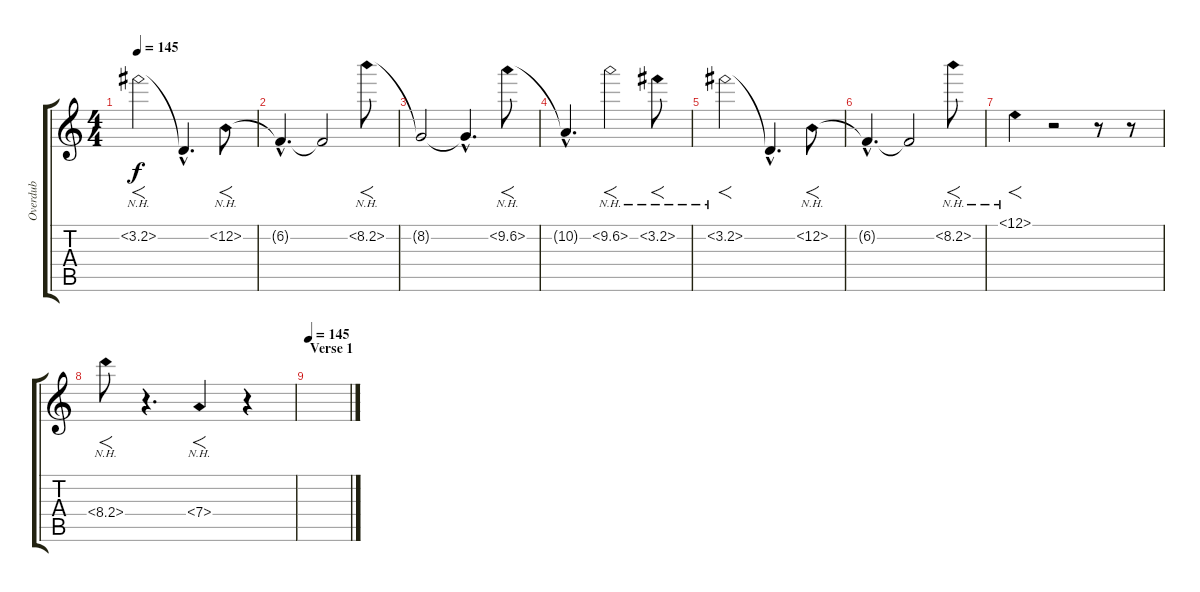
\track ("Overdub" "Overdub") {instrument lead2sawtooth}
\staff {score tabs}
\tuning (E4 B3 G3 D3 A2 D2) {hide}
\ts (4 4)
\tempo 145
\clef g2
\ks c
3.2{nh}.2{f dy f balance 0} 3.2{hac t}.4{d} 6.2{nh}.8{f} |
6.2{hac t}.4{d} 6.2{t}.2 8.2{nh}.8{f} |
8.2{t}.2{balance 0} 8.2{hac t}.4{d} 10.2{nh}.8{f} |
10.2{hac t}.4{d} 10.2{nh}.2{f} 3.2{nh}.8{f} |
3.2{nh}.2{f balance 0} 3.2{hac t}.4{d} 6.2{nh}.8{f} |
6.2{hac t}.4{d} 6.2{t}.2 8.2{nh}.8{f} |
6.1{nh}.4{f} r.2 r.8 r.8 |
8.4{nh}.8{f} r.4{d} 7.4{nh}.4{f} r.4 |
\section ("" "Verse 1")
\tempo 145
